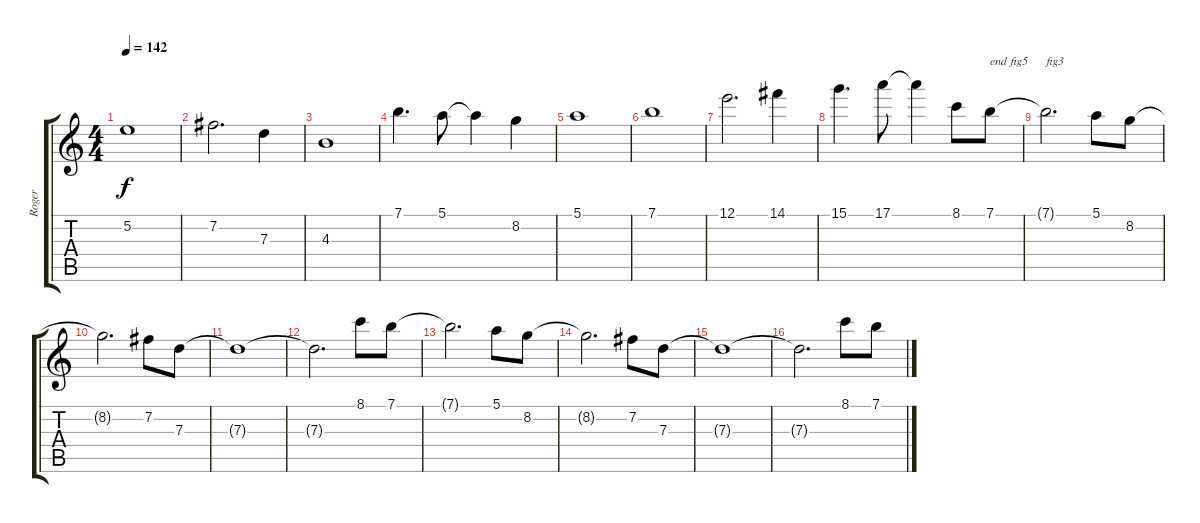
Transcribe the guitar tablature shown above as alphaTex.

\track ("Roger" "Roger") {instrument acousticguitarsteel}
\staff {score tabs}
\tuning (E4 B3 G3 D3 A2 E2) {hide}
\ts (4 4)
\tempo 142
\clef g2
\ks c
5.2.1{dy f} |
7.2.2{d} 7.3.4 |
4.3.1 |
7.1.4{d} 5.1.8 5.1{t}.4 8.2.4 |
5.1.1 |
7.1.1 |
12.1.2{d} 14.1.4 |
15.1.4{d} 17.1.8 17.1{t}.4 8.1.8 7.1.8{txt "end fig5"} |
7.1{t}.2{d txt "fig3"} 5.1.8{instrument acousticguitarsteel} 8.2.8 |
8.2{t}.2{d} 7.2.8 7.3.8 |
7.3{t}.1 |
7.3{t}.2{d} 8.1.8 7.1.8 |
7.1{t}.2{d} 5.1.8 8.2.8 |
8.2{t}.2{d} 7.2.8 7.3.8 |
7.3{t}.1 |
7.3{t}.2{d} 8.1.8 7.1.8
